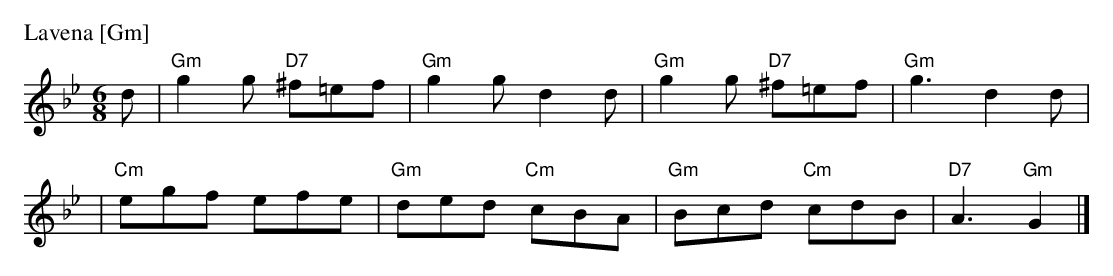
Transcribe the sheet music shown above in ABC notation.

X:1
P: Lavena [Gm]
M: 6/8
L: 1/8
K: Gm
 d \
| "Gm"g2g "D7"^f=ef | "Gm"g2g d2d | "Gm"g2g "D7"^f=ef | "Gm"g3 d2d |
| "Cm"egf efe | "Gm"ded "Cm"cBA | "Gm"Bcd "Cm"cdB | "D7"A3 "Gm"G2 |]
